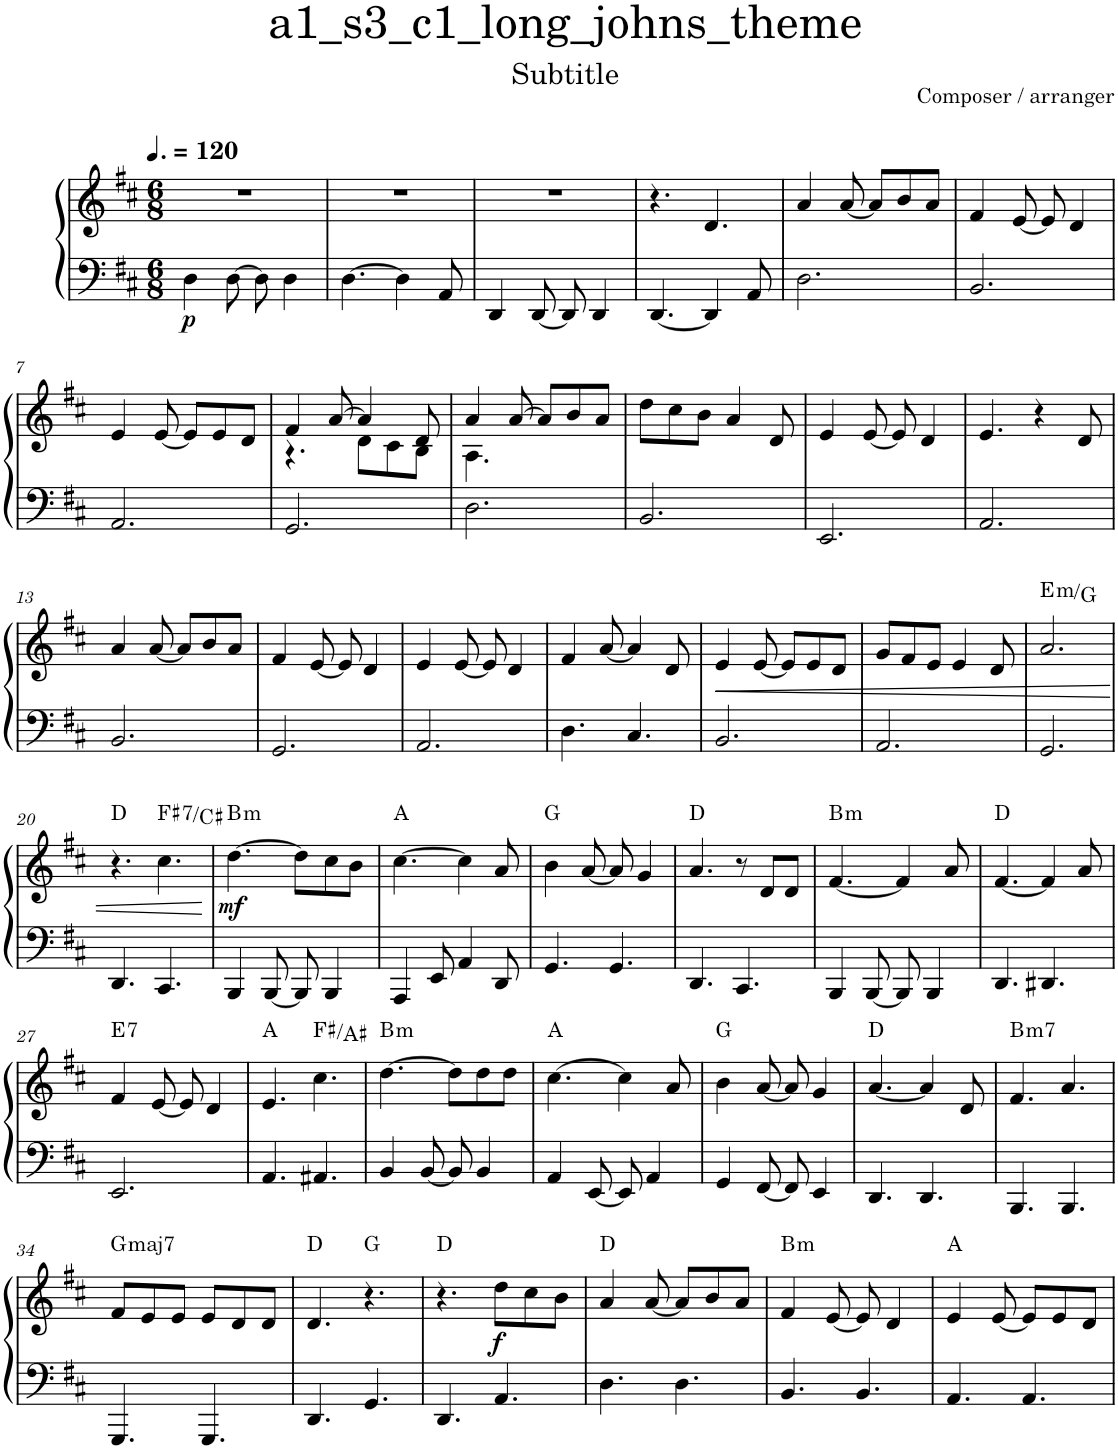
**kern	**kern	**dynam	**harte
*part1	*part1	*part1	*part1
*staff2	*staff1	*staff1/2	*
*I"Piano	*	*	*
*I'Pno.	*	*	*
*clefF4	*clefG2	*	*
*k[f#c#]	*k[f#c#]	*	*
*M6/8	*M6/8	*	*
*MM180	*MM180	*	*
=1	=1	=1	=1
!	!	!LO:DY:b=2	!
4D\	2.r	p	.
[8D\	.	.	.
8D\]	.	.	.
4D\	.	.	.
=2	=2	=2	=2
[4.D\	2.r	.	.
4D\]	.	.	.
8AA/	.	.	.
=3	=3	=3	=3
4DD/	2.r	.	.
[8DD/	.	.	.
8DD/]	.	.	.
4DD/	.	.	.
=4	=4	=4	=4
[4.DD/	4.r	.	.
4DD/]	4.d/	.	.
8AA/	.	.	.
=5	=5	=5	=5
2.D\	4a/	.	.
.	[8a/	.	.
.	8a/L]	.	.
.	8b/	.	.
.	8a/J	.	.
=6	=6	=6	=6
2.BB/	4f#/	.	.
.	[8e/	.	.
.	8e/]	.	.
.	4d/	.	.
!!LO:LB:g=z
=7	=7	=7	=7
2.AA/	4e/	.	.
.	[8e/	.	.
.	8e/L]	.	.
.	8e/	.	.
.	8d/J	.	.
=8	=8	=8	=8
*	*^	*	*
2.GG/	4f#/	4.r	.	.
.	[8a/	.	.	.
.	4a/]	8d\L	.	.
.	.	8c#\	.	.
.	8d/	8B\J	.	.
=9	=9	=9	=9	=9
2.D\	4a/	4.A\	.	.
.	[8a/	.	.	.
.	8a/L]	4.ryy	.	.
.	8b/	.	.	.
.	8a/J	.	.	.
*	*v	*v	*	*
=10	=10	=10	=10
2.BB/	8dd\L	.	.
.	8cc#\	.	.
.	8b\J	.	.
.	4a/	.	.
.	8d/	.	.
=11	=11	=11	=11
2.EE/	4e/	.	.
.	[8e/	.	.
.	8e/]	.	.
.	4d/	.	.
=12	=12	=12	=12
2.AA/	4.e/	.	.
.	4r	.	.
.	8d/	.	.
!!LO:LB:g=z
=13	=13	=13	=13
2.BB/	4a/	.	.
.	[8a/	.	.
.	8a/L]	.	.
.	8b/	.	.
.	8a/J	.	.
=14	=14	=14	=14
2.GG/	4f#/	.	.
.	[8e/	.	.
.	8e/]	.	.
.	4d/	.	.
=15	=15	=15	=15
2.AA/	4e/	.	.
.	[8e/	.	.
.	8e/]	.	.
.	4d/	.	.
=16	=16	=16	=16
4.D\	4f#/	.	.
.	[8a/	.	.
4.C#/	4a/]	.	.
.	8d/	.	.
=17	=17	=17	=17
!	!	!LO:HP:b	!
2.BB/	4e/	<	.
.	[8e/	.	.
.	8e/L]	.	.
.	8e/	.	.
.	8d/J	.	.
=18	=18	=18	=18
2.AA/	8g/L	.	.
.	8f#/	.	.
.	8e/J	.	.
.	4e/	.	.
.	8d/	.	.
=19	=19	=19	=19
!	!	!	!LO:H:kt=m
2.GG/	2.a/	.	E:min/b3
!!LO:LB:g=z
=20	=20	=20	=20
4.DD/	4.r	.	D:maj
!	!	!	!LO:H:kt=7
4.CC#/	4.cc#\	.	F#:7/5
.	.	[	.
=21	=21	=21	=21
!	!	!LO:DY:b	!LO:H:kt=m
4BBB/	[4.dd\	mf	B:min
[8BBB/	.	.	.
8BBB/]	8dd\L]	.	.
4BBB/	8cc#\	.	.
.	8b\J	.	.
=22	=22	=22	=22
4AAA/	[4.cc#\	.	A:maj
8EE/	.	.	.
4AA/	4cc#\]	.	.
8DD/	8a/	.	.
=23	=23	=23	=23
4.GG/	4b\	.	G:maj
.	[8a/	.	.
4.GG/	8a/]	.	.
.	4g/	.	.
=24	=24	=24	=24
4.DD/	4.a/	.	D:maj
4.CC#/	8r	.	.
.	8d/L	.	.
.	8d/J	.	.
=25	=25	=25	=25
!	!	!	!LO:H:kt=m
4BBB/	[4.f#/	.	B:min
[8BBB/	.	.	.
8BBB/]	4f#/]	.	.
4BBB/	.	.	.
.	8a/	.	.
=26	=26	=26	=26
4.DD/	[4.f#/	.	D:maj
4.DD#X/	4f#/]	.	.
.	8a/	.	.
!!LO:LB:g=z
=27	=27	=27	=27
!	!	!	!LO:H:kt=7
2.EE/	4f#/	.	E:7
.	[8e/	.	.
.	8e/]	.	.
.	4d/	.	.
=28	=28	=28	=28
4.AA/	4.e/	.	A:maj
4.AA#X/	4.cc#\	.	F#:maj/3
=29	=29	=29	=29
!	!	!	!LO:H:kt=m
4BB/	[4.dd\	.	B:min
[8BB/	.	.	.
8BB/]	8dd\L]	.	.
4BB/	8dd\	.	.
.	8dd\J	.	.
=30	=30	=30	=30
4AA/	[4.cc#\	.	A:maj
[8EE/	.	.	.
8EE/]	4cc#\]	.	.
4AA/	.	.	.
.	8a/	.	.
=31	=31	=31	=31
4GG/	4b\	.	G:maj
[8FF#/	[8a/	.	.
8FF#/]	8a/]	.	.
4EE/	4g/	.	.
=32	=32	=32	=32
4.DD/	[4.a/	.	D:maj
4.DD/	4a/]	.	.
.	8d/	.	.
=33	=33	=33	=33
!	!	!	!LO:H:kt=m7
4.BBB/	4.f#/	.	B:min7
4.BBB/	4.a/	.	.
!!LO:LB:g=z
=34	=34	=34	=34
!	!	!	!LO:H:kt=maj7
4.GGG/	8f#/L	.	G:maj7
.	8e/	.	.
.	8e/J	.	.
4.GGG/	8e/L	.	.
.	8d/	.	.
.	8d/J	.	.
=35	=35	=35	=35
4.DD/	4.d/	.	D:maj
4.GG/	4.r	.	G:maj
=36	=36	=36	=36
4.DD/	4.r	.	D:maj
!	!	!LO:DY:b	!
4.AA/	8dd\L	f	.
.	8cc#\	.	.
.	8b\J	.	.
=37	=37	=37	=37
4.D\	4a/	.	D:maj
.	[8a/	.	.
4.D\	8a/L]	.	.
.	8b/	.	.
.	8a/J	.	.
=38	=38	=38	=38
!	!	!	!LO:H:kt=m
4.BB/	4f#/	.	B:min
.	[8e/	.	.
4.BB/	8e/]	.	.
.	4d/	.	.
=39	=39	=39	=39
4.AA/	4e/	.	A:maj
.	[8e/	.	.
4.AA/	8e/L]	.	.
.	8e/	.	.
.	8d/J	.	.
=	=	=	=
*-	*-	*-	*-
